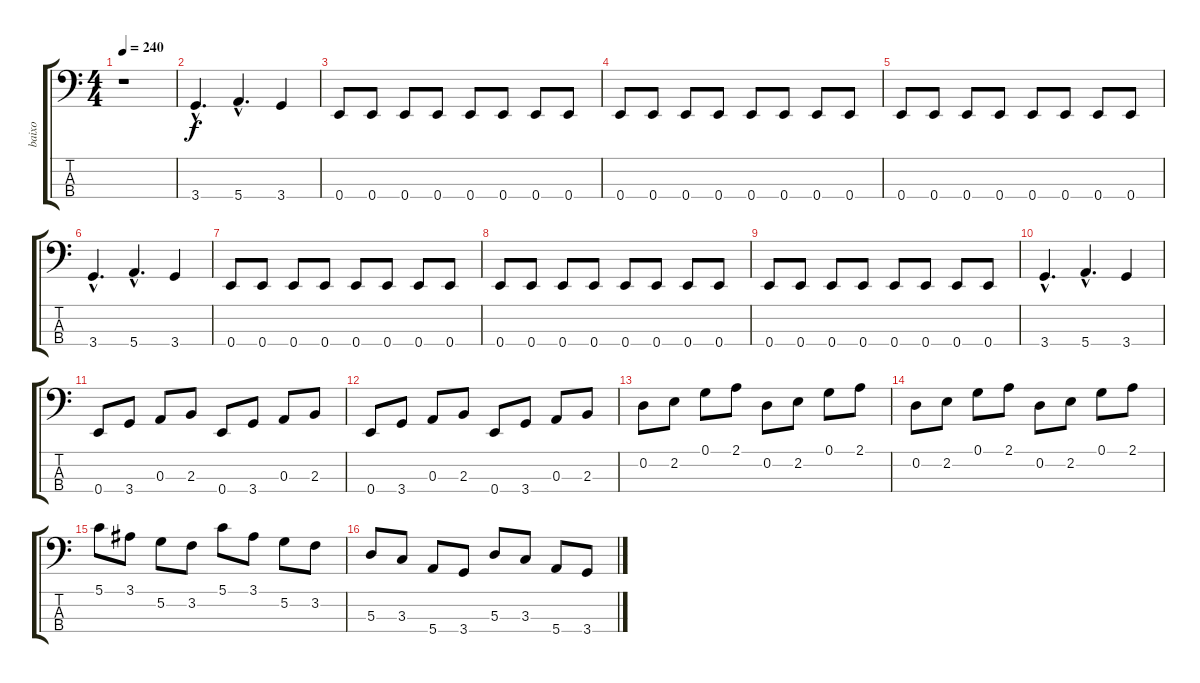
\track ("baixo" "baixo") {instrument electricbassfinger}
\staff {score tabs}
\tuning (G2 D2 A1 E1) {hide}
\ts (4 4)
\tempo 240
\clef f4
\ks c
r.1{dy f} |
3.4{hac}.4{d} 5.4{hac}.4{d} 3.4.4 |
0.4.8 0.4.8 0.4.8 0.4.8 0.4.8 0.4.8 0.4.8 0.4.8 |
0.4.8 0.4.8 0.4.8 0.4.8 0.4.8 0.4.8 0.4.8 0.4.8 |
0.4.8 0.4.8 0.4.8 0.4.8 0.4.8 0.4.8 0.4.8 0.4.8 |
3.4{hac}.4{d} 5.4{hac}.4{d} 3.4.4 |
0.4.8 0.4.8 0.4.8 0.4.8 0.4.8 0.4.8 0.4.8 0.4.8 |
0.4.8 0.4.8 0.4.8 0.4.8 0.4.8 0.4.8 0.4.8 0.4.8 |
0.4.8 0.4.8 0.4.8 0.4.8 0.4.8 0.4.8 0.4.8 0.4.8 |
3.4{hac}.4{d} 5.4{hac}.4{d} 3.4.4 |
0.4.8 3.4.8 0.3.8 2.3.8 0.4.8 3.4.8 0.3.8 2.3.8 |
0.4.8 3.4.8 0.3.8 2.3.8 0.4.8 3.4.8 0.3.8 2.3.8 |
0.2.8 2.2.8 0.1.8 2.1.8 0.2.8 2.2.8 0.1.8 2.1.8 |
0.2.8 2.2.8 0.1.8 2.1.8 0.2.8 2.2.8 0.1.8 2.1.8 |
5.1.8 3.1.8 5.2.8 3.2.8 5.1.8 3.1.8 5.2.8 3.2.8 |
5.3.8 3.3.8 5.4.8 3.4.8 5.3.8 3.3.8 5.4.8 3.4.8
